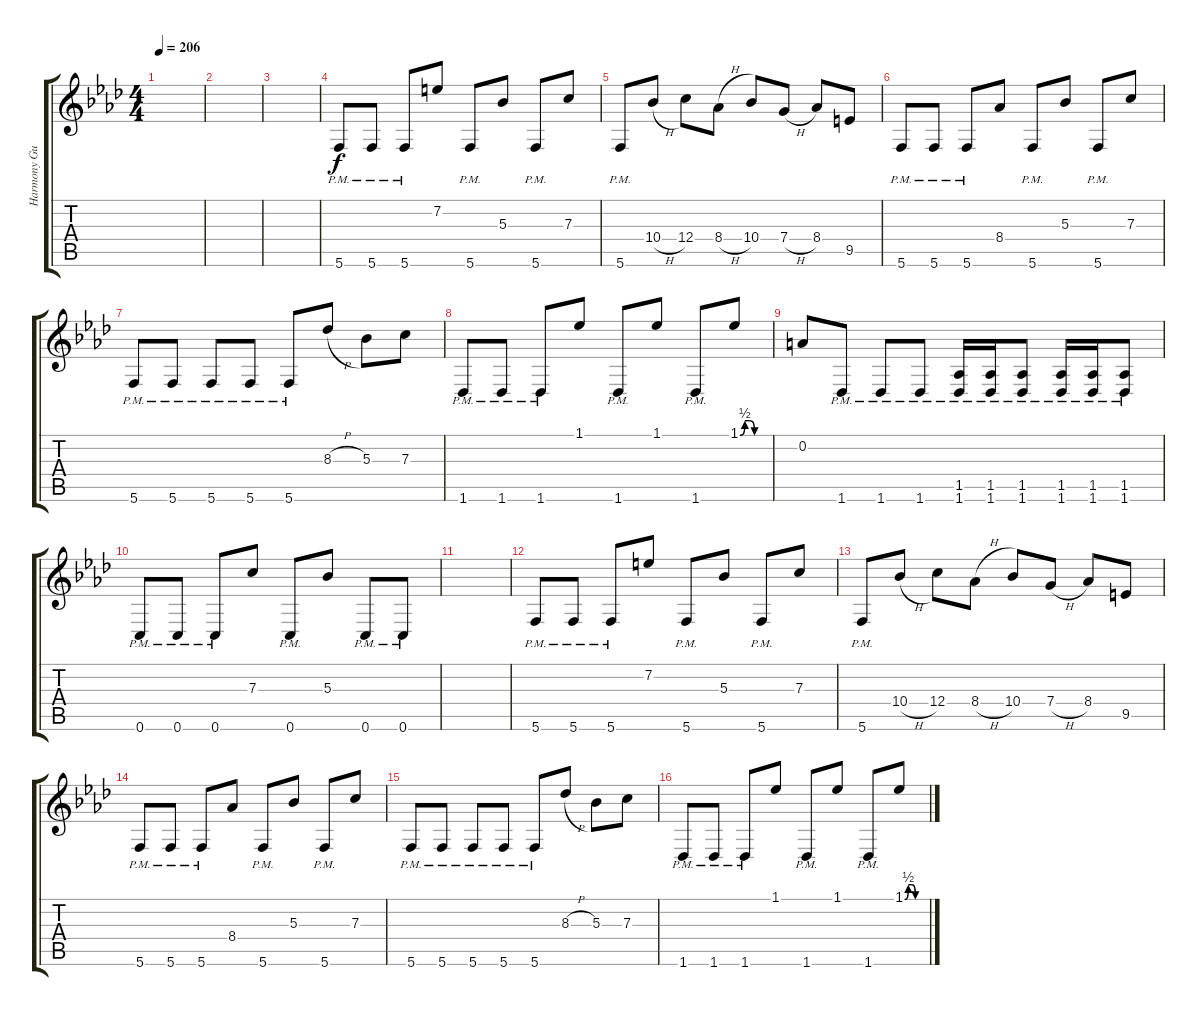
\track ("Harmony Guitar" "Harmony Gu") {instrument distortionguitar}
\staff {score tabs}
\tuning (D4 A3 F3 C3 G2 C2) {hide}
\ts (4 4)
\tempo 206
\clef g2
\ks fminor
|
|
|
5.6{pm}.8 5.6{pm}.8 5.6{pm}.8 7.2.8 5.6{pm}.8 5.3.8 5.6{pm}.8 7.3.8 |
5.6{pm}.8 10.4{h}.8 12.4.8 8.4{h}.8 10.4.8 7.4{h}.8 8.4.8 9.5.8 |
5.6{pm}.8 5.6{pm}.8 5.6{pm}.8 8.4.8 5.6{pm}.8 5.3.8 5.6{pm}.8 7.3.8 |
5.6{pm}.8 5.6{pm}.8 5.6{pm}.8 5.6{pm}.8 5.6{pm}.8 8.3{h}.8 5.3.8 7.3.8 |
1.6{pm}.8 1.6{pm}.8 1.6{pm}.8 1.1.8 1.6{pm}.8 1.1.8 1.6{pm}.8 1.1{be (custom 0 0 10 2 20 2 30 0 60 0)}.8 |
0.2.8 1.6{pm}.8 1.6{pm}.8 1.6{pm}.8 (1.5{pm} 1.6{pm}).16 (1.5{pm} 1.6{pm}).16 (1.5{pm} 1.6{pm}).8 (1.5{pm} 1.6{pm}).16 (1.5{pm} 1.6{pm}).16 (1.5{pm} 1.6{pm}).8 |
0.6{pm}.8 0.6{pm}.8 0.6{pm}.8 7.3.8 0.6{pm}.8 5.3.8 0.6{pm}.8 0.6{pm}.8 |
|
5.6{pm}.8 5.6{pm}.8 5.6{pm}.8 7.2.8 5.6{pm}.8 5.3.8 5.6{pm}.8 7.3.8 |
5.6{pm}.8 10.4{h}.8 12.4.8 8.4{h}.8 10.4.8 7.4{h}.8 8.4.8 9.5.8 |
5.6{pm}.8 5.6{pm}.8 5.6{pm}.8 8.4.8 5.6{pm}.8 5.3.8 5.6{pm}.8 7.3.8 |
5.6{pm}.8 5.6{pm}.8 5.6{pm}.8 5.6{pm}.8 5.6{pm}.8 8.3{h}.8 5.3.8 7.3.8 |
1.6{pm}.8 1.6{pm}.8 1.6{pm}.8 1.1.8 1.6{pm}.8 1.1.8 1.6{pm}.8 1.1{be (custom 0 0 10 2 20 2 30 0 60 0)}.8
